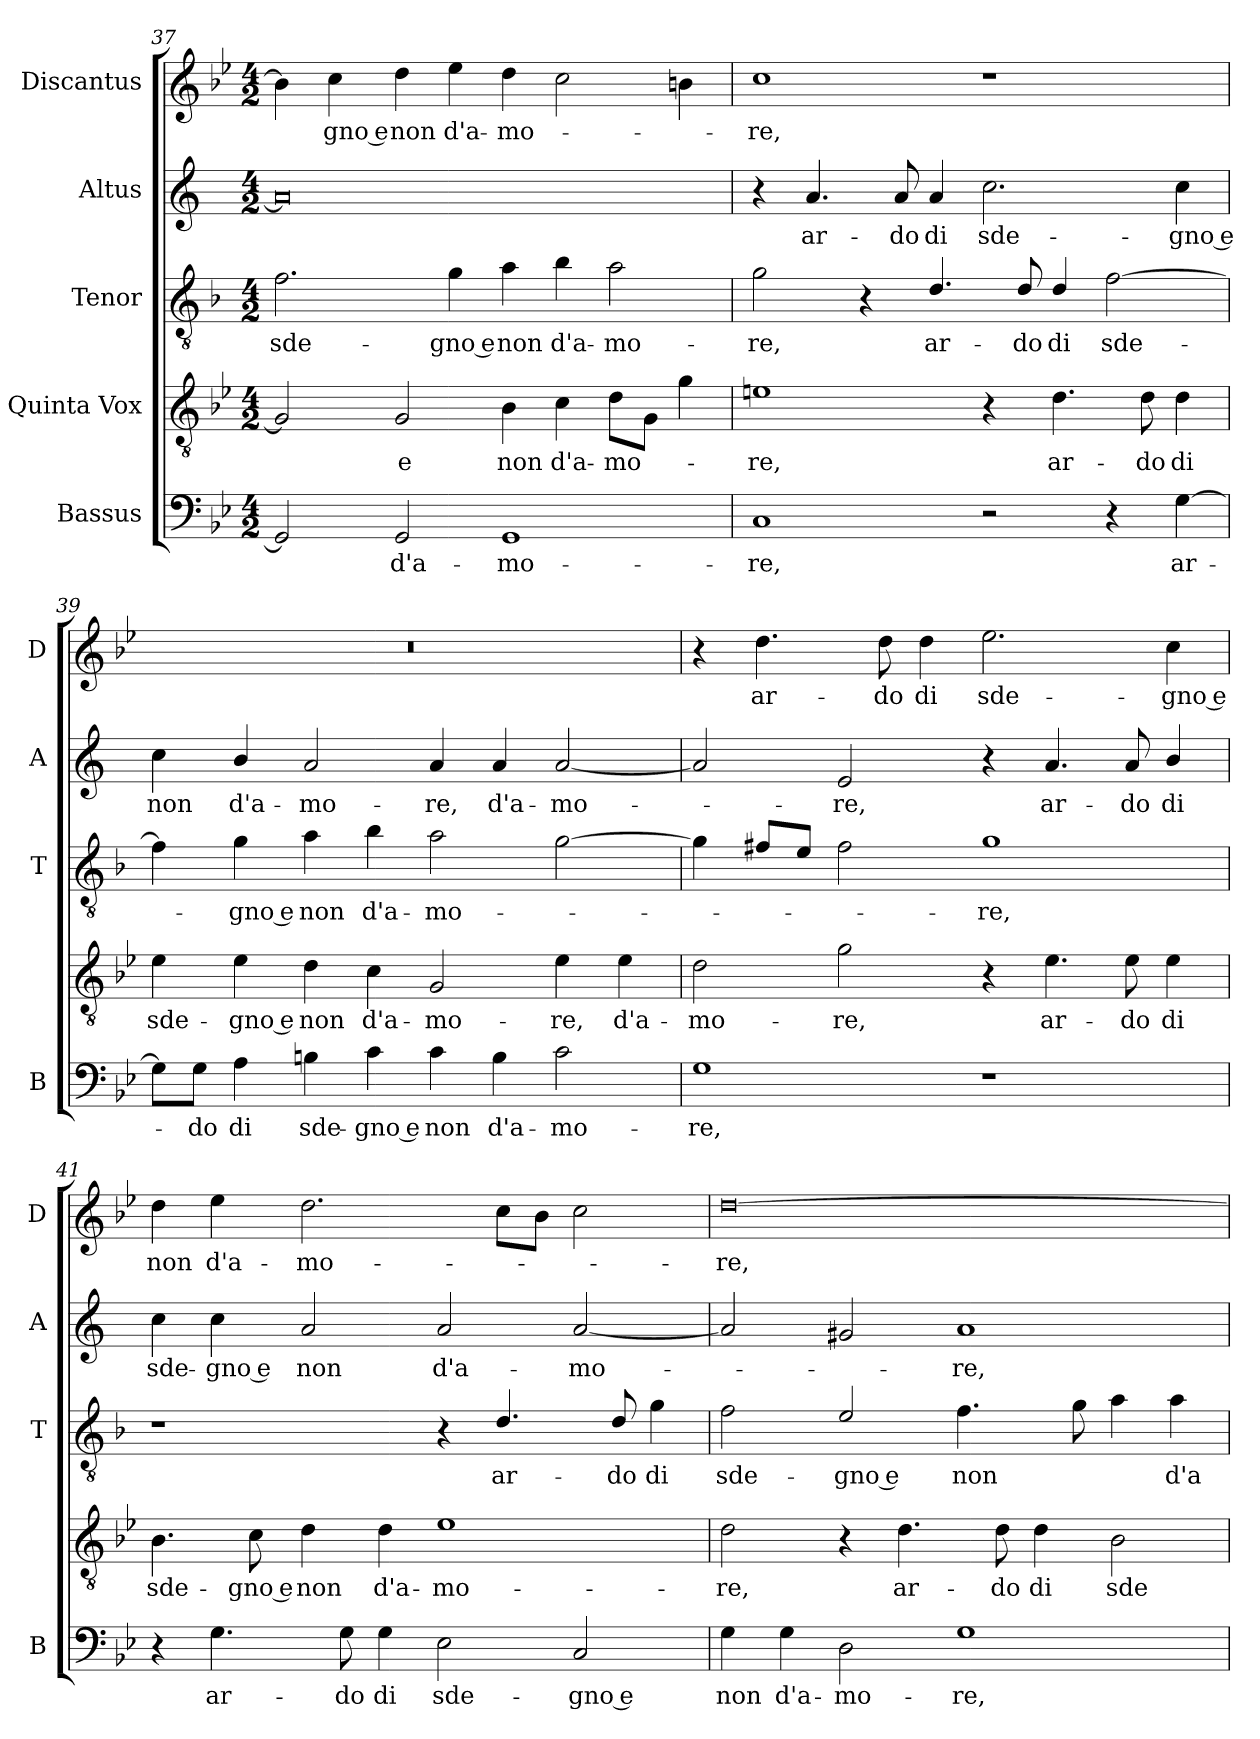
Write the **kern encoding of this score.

**kern	**text	**kern	**text	**kern	**text	**kern	**text	**kern	**text
*part5	*part5	*part4	*part4	*part3	*part3	*part2	*part2	*part1	*part1
*staff5	*staff5	*staff4	*staff4	*staff3	*staff3	*staff2	*staff2	*staff1	*staff1
*I"Bassus	*	*I"Quinta Vox	*	*I"Tenor	*	*I"Altus	*	*I"Discantus	*
*I'B	*	*	*	*I'T	*	*I'A	*	*I'D	*
*clefF4	*	*clefGv2	*	*clefGv2	*	*clefG2	*	*clefG2	*
*	*	*	*	*ITrd4c7	*	*ITrd1c2	*	*	*
*k[b-e-]	*	*k[b-e-]	*	*k[b-e-]	*	*k[b-e-]	*	*k[b-e-]	*
*B-:	*	*B-:	*	*B-:	*	*B-:	*	*B-:	*
*M4/2	*	*M4/2	*	*M4/2	*	*M4/2	*	*M4/2	*
=37	=37	=37	=37	=37	=37	=37	=37	=37	=37
!	!	!	!	!	!LO:LY:b	!	!	!	!
2GG/]	.	2G/]	.	2.B-\	sde-	0g]	.	4b-\]	.
!	!	!	!	!	!	!	!	!	!LO:LY:b
.	.	.	.	.	.	.	.	4cc\	-gno e
!	!LO:LY:b	!	!LO:LY:b	!	!	!	!	!	!LO:LY:b
2GG/	d'a-	2G/	e	.	.	.	.	4dd\	non
!	!	!	!	!	!LO:LY:b	!	!	!	!LO:LY:b
.	.	.	.	4c\	-gno e	.	.	4ee-\	d'a-
!	!LO:LY:b	!	!LO:LY:b	!	!LO:LY:b	!	!	!	!LO:LY:b
1GG	-mo-	4B-\	non	4d\	non	.	.	4dd\	-mo-
!	!	!	!LO:LY:b	!	!LO:LY:b	!	!	!	!
.	.	4c\	d'a-	4e-\	d'a-	.	.	2cc\	.
!	!	!	!LO:LY:b	!	!LO:LY:b	!	!	!	!
.	.	8d\L	-mo-	2d\	-mo-	.	.	.	.
.	.	8G\J	.	.	.	.	.	.	.
.	.	4g\	.	.	.	.	.	4bn\	.
=38	=38	=38	=38	=38	=38	=38	=38	=38	=38
!	!LO:LY:b	!	!LO:LY:b	!	!LO:LY:b	!	!	!	!LO:LY:b
1C	-re,	1en	-re,	2c\	-re,	4r	.	1cc	-re,
!	!	!	!	!	!	!	!LO:LY:b	!	!
.	.	.	.	.	.	4.g/	ar-	.	.
.	.	.	.	4r	.	.	.	.	.
!	!	!	!	!	!	!	!LO:LY:b	!	!
.	.	.	.	.	.	8g/	-do	.	.
!	!	!	!	!	!LO:LY:b	!	!LO:LY:b	!	!
.	.	.	.	4.G/	ar-	4g/	di	.	.
!	!	!	!	!	!	!	!LO:LY:b	!	!
2r	.	4r	.	.	.	2.b-\	sde-	1r	.
!	!	!	!	!	!LO:LY:b	!	!	!	!
.	.	.	.	8G/	-do	.	.	.	.
!	!	!	!LO:LY:b	!	!LO:LY:b	!	!	!	!
.	.	4.d\	ar-	4G/	di	.	.	.	.
!	!	!	!	!	!LO:LY:b	!	!	!	!
4r	.	.	.	[2B-\	sde-	.	.	.	.
!	!	!	!LO:LY:b	!	!	!	!	!	!
.	.	8d\	-do	.	.	.	.	.	.
!	!LO:LY:b	!	!LO:LY:b	!	!	!	!LO:LY:b	!	!
[4G\	ar-	4d\	di	.	.	4b-\	-gno e	.	.
!!LO:LB:g=z
=39	=39	=39	=39	=39	=39	=39	=39	=39	=39
!	!	!	!LO:LY:b	!	!	!	!LO:LY:b	!	!
8G\L]	.	4e-\	sde-	4B-\]	.	4b-\	non	0r	.
!	!LO:LY:b	!	!	!	!	!	!	!	!
8G\J	-do	.	.	.	.	.	.	.	.
!	!LO:LY:b	!	!LO:LY:b	!	!LO:LY:b	!	!LO:LY:b	!	!
4A\	di	4e-\	-gno e	4c\	-gno e	4a/	d'a-	.	.
!	!LO:LY:b	!	!LO:LY:b	!	!LO:LY:b	!	!LO:LY:b	!	!
4Bn\	sde-	4d\	non	4d\	non	2g/	-mo-	.	.
!	!LO:LY:b	!	!LO:LY:b	!	!LO:LY:b	!	!	!	!
4c\	-gno e	4c\	d'a-	4e-\	d'a-	.	.	.	.
!	!LO:LY:b	!	!LO:LY:b	!	!LO:LY:b	!	!LO:LY:b	!	!
4c\	non	2G/	-mo-	2d\	-mo-	4g/	-re,	.	.
!	!LO:LY:b	!	!	!	!	!	!LO:LY:b	!	!
4B\	d'a-	.	.	.	.	4g/	d'a-	.	.
!	!LO:LY:b	!	!LO:LY:b	!	!	!	!LO:LY:b	!	!
2c\	-mo-	4e-\	-re,	[2c\	.	[2g/	-mo-	.	.
!	!	!	!LO:LY:b	!	!	!	!	!	!
.	.	4e-\	d'a-	.	.	.	.	.	.
=40	=40	=40	=40	=40	=40	=40	=40	=40	=40
!	!LO:LY:b	!	!LO:LY:b	!	!	!	!	!	!
1G	-re,	2d\	-mo-	4c\]	.	2g/]	.	4r	.
!	!	!	!	!	!	!	!	!	!LO:LY:b
.	.	.	.	8Bn/L	.	.	.	4.dd\	ar-
.	.	.	.	8A/J	.	.	.	.	.
!	!	!	!LO:LY:b	!	!	!	!LO:LY:b	!	!
.	.	2g\	-re,	2B\	.	2d/	-re,	.	.
!	!	!	!	!	!	!	!	!	!LO:LY:b
.	.	.	.	.	.	.	.	8dd\	-do
!	!	!	!	!	!	!	!	!	!LO:LY:b
.	.	.	.	.	.	.	.	4dd\	di
!	!	!	!	!	!LO:LY:b	!	!	!	!LO:LY:b
1r	.	4r	.	1c	-re,	4r	.	2.ee-\	sde-
!	!	!	!LO:LY:b	!	!	!	!LO:LY:b	!	!
.	.	4.e-\	ar-	.	.	4.g/	ar-	.	.
!	!	!	!LO:LY:b	!	!	!	!LO:LY:b	!	!
.	.	8e-\	-do	.	.	8g/	-do	.	.
!	!	!	!LO:LY:b	!	!	!	!LO:LY:b	!	!LO:LY:b
.	.	4e-\	di	.	.	4a/	di	4cc\	-gno e
=41	=41	=41	=41	=41	=41	=41	=41	=41	=41
!	!	!	!LO:LY:b	!	!	!	!LO:LY:b	!	!LO:LY:b
4r	.	4.B-\	sde-	1r	.	4b-\	sde-	4dd\	non
!	!LO:LY:b	!	!	!	!	!	!LO:LY:b	!	!LO:LY:b
4.G\	ar-	.	.	.	.	4b-\	-gno e	4ee-\	d'a-
!	!	!	!LO:LY:b	!	!	!	!	!	!
.	.	8c\	-gno e	.	.	.	.	.	.
!	!	!	!LO:LY:b	!	!	!	!LO:LY:b	!	!LO:LY:b
.	.	4d\	non	.	.	2g/	non	2.dd\	-mo-
!	!LO:LY:b	!	!	!	!	!	!	!	!
8G\	-do	.	.	.	.	.	.	.	.
!	!LO:LY:b	!	!LO:LY:b	!	!	!	!	!	!
4G\	di	4d\	d'a-	.	.	.	.	.	.
!	!LO:LY:b	!	!LO:LY:b	!	!	!	!LO:LY:b	!	!
2E-\	sde-	1e-	-mo-	4r	.	2g/	d'a-	.	.
!	!	!	!	!	!LO:LY:b	!	!	!	!
.	.	.	.	4.G/	ar-	.	.	8cc\L	.
.	.	.	.	.	.	.	.	8b-\J	.
!	!LO:LY:b	!	!	!	!	!	!LO:LY:b	!	!
2C/	-gno e	.	.	.	.	[2g/	-mo-	2cc\	.
!	!	!	!	!	!LO:LY:b	!	!	!	!
.	.	.	.	8G/	-do	.	.	.	.
!	!	!	!	!	!LO:LY:b	!	!	!	!
.	.	.	.	4c\	di	.	.	.	.
!!LO:PB:g=z
=42	=42	=42	=42	=42	=42	=42	=42	=42	=42
!	!LO:LY:b	!	!LO:LY:b	!	!LO:LY:b	!	!	!	!LO:LY:b
4G\	non	2d\	-re,	2B-\	sde-	2g/]	.	[0dd	-re,
!	!LO:LY:b	!	!	!	!	!	!	!	!
4G\	d'a-	.	.	.	.	.	.	.	.
!	!LO:LY:b	!	!	!	!LO:LY:b	!	!	!	!
2D\	-mo-	4r	.	2A/	-gno e	2f#X/	.	.	.
!	!	!	!LO:LY:b	!	!	!	!	!	!
.	.	4.d\	ar-	.	.	.	.	.	.
!	!LO:LY:b	!	!	!	!LO:LY:b	!	!LO:LY:b	!	!
1G	-re,	.	.	4.B-\	non	1g	-re,	.	.
!	!	!	!LO:LY:b	!	!	!	!	!	!
.	.	8d\	-do	.	.	.	.	.	.
!	!	!	!LO:LY:b	!	!	!	!	!	!
.	.	4d\	di	.	.	.	.	.	.
.	.	.	.	8c\	.	.	.	.	.
!	!	!	!LO:LY:b	!	!	!	!	!	!
.	.	2B-\	sde-	4d\	.	.	.	.	.
!	!	!	!	!	!LO:LY:b	!	!	!	!
.	.	.	.	4d\	d'a-	.	.	.	.
=	=	=	=	=	=	=	=	=	=
*-	*-	*-	*-	*-	*-	*-	*-	*-	*-
